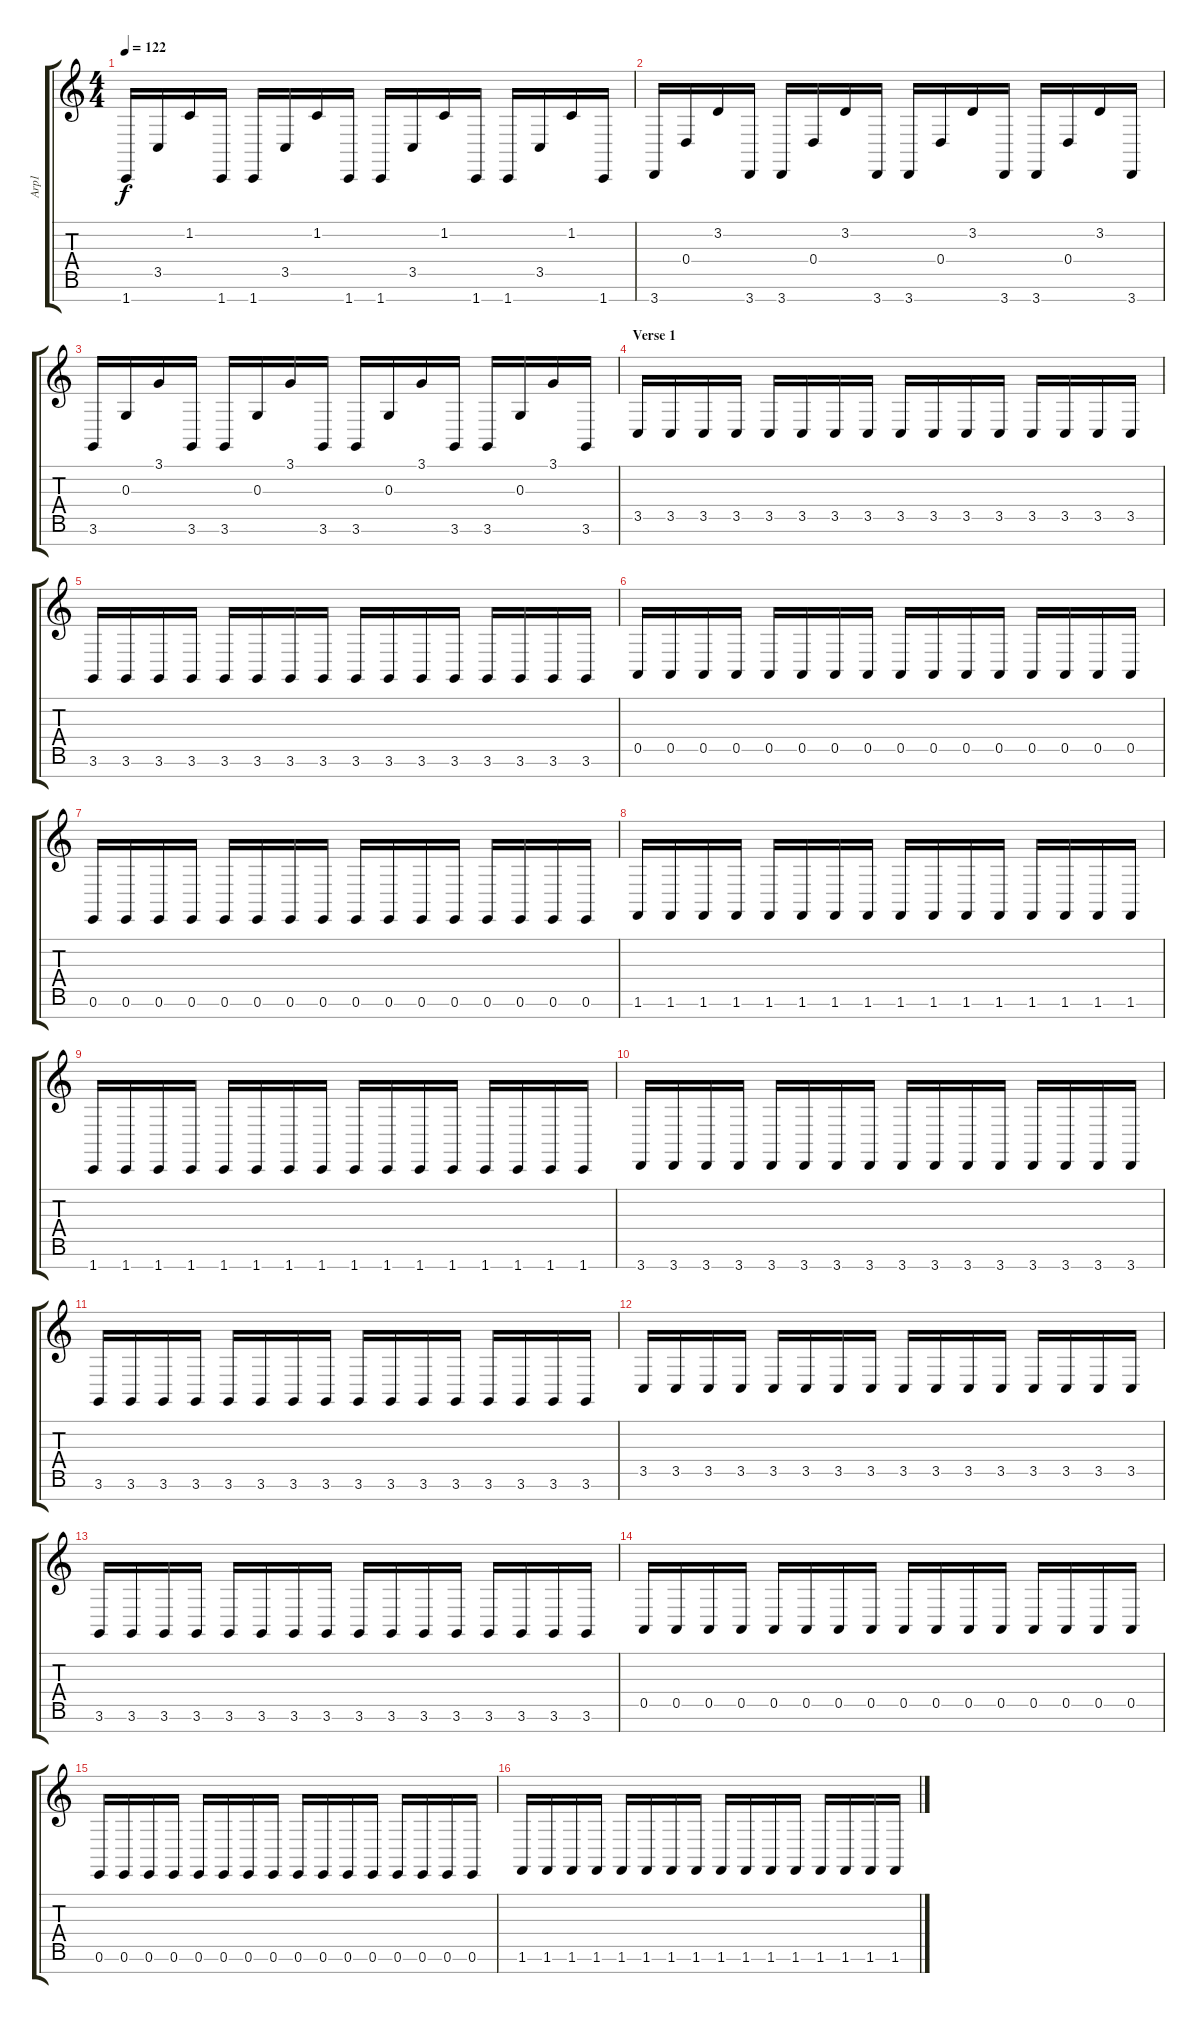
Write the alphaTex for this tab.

\track ("Arp1" "Arp1") {instrument lead8bassandlead}
\staff {score tabs}
\tuning (E4 B3 G3 D3 A2 E2 B1) {hide}
\ts (4 4)
\tempo 122
\clef g2
\ks c
1.7.16{dy f} 3.5.16 1.2.16 1.7.16 1.7.16 3.5.16 1.2.16 1.7.16 1.7.16 3.5.16 1.2.16 1.7.16 1.7.16 3.5.16 1.2.16 1.7.16 |
3.7.16 0.4.16 3.2.16 3.7.16 3.7.16 0.4.16 3.2.16 3.7.16 3.7.16 0.4.16 3.2.16 3.7.16 3.7.16 0.4.16 3.2.16 3.7.16 |
3.6.16 0.3.16 3.1.16 3.6.16 3.6.16 0.3.16 3.1.16 3.6.16 3.6.16 0.3.16 3.1.16 3.6.16 3.6.16 0.3.16 3.1.16 3.6.16 |
\section ("" "Verse 1")
3.5.16{volume 6} 3.5.16 3.5.16 3.5.16 3.5.16 3.5.16 3.5.16 3.5.16 3.5.16 3.5.16 3.5.16 3.5.16 3.5.16 3.5.16 3.5.16 3.5.16 |
3.6.16 3.6.16 3.6.16 3.6.16 3.6.16 3.6.16 3.6.16 3.6.16 3.6.16 3.6.16 3.6.16 3.6.16 3.6.16 3.6.16 3.6.16 3.6.16 |
0.5.16 0.5.16 0.5.16 0.5.16 0.5.16 0.5.16 0.5.16 0.5.16 0.5.16 0.5.16 0.5.16 0.5.16 0.5.16 0.5.16 0.5.16 0.5.16 |
0.6.16 0.6.16 0.6.16 0.6.16 0.6.16 0.6.16 0.6.16 0.6.16 0.6.16 0.6.16 0.6.16 0.6.16 0.6.16 0.6.16 0.6.16 0.6.16 |
1.6.16 1.6.16 1.6.16 1.6.16 1.6.16 1.6.16 1.6.16 1.6.16 1.6.16 1.6.16 1.6.16 1.6.16 1.6.16 1.6.16 1.6.16 1.6.16 |
1.7.16 1.7.16 1.7.16 1.7.16 1.7.16 1.7.16 1.7.16 1.7.16 1.7.16 1.7.16 1.7.16 1.7.16 1.7.16 1.7.16 1.7.16 1.7.16 |
3.7.16 3.7.16 3.7.16 3.7.16 3.7.16 3.7.16 3.7.16 3.7.16 3.7.16 3.7.16 3.7.16 3.7.16 3.7.16 3.7.16 3.7.16 3.7.16 |
3.6.16 3.6.16 3.6.16 3.6.16 3.6.16 3.6.16 3.6.16 3.6.16 3.6.16 3.6.16 3.6.16 3.6.16 3.6.16 3.6.16 3.6.16 3.6.16 |
3.5.16{volume 6} 3.5.16 3.5.16 3.5.16 3.5.16 3.5.16 3.5.16 3.5.16 3.5.16 3.5.16 3.5.16 3.5.16 3.5.16 3.5.16 3.5.16 3.5.16 |
3.6.16 3.6.16 3.6.16 3.6.16 3.6.16 3.6.16 3.6.16 3.6.16 3.6.16 3.6.16 3.6.16 3.6.16 3.6.16 3.6.16 3.6.16 3.6.16 |
0.5.16 0.5.16 0.5.16 0.5.16 0.5.16 0.5.16 0.5.16 0.5.16 0.5.16 0.5.16 0.5.16 0.5.16 0.5.16 0.5.16 0.5.16 0.5.16 |
0.6.16 0.6.16 0.6.16 0.6.16 0.6.16 0.6.16 0.6.16 0.6.16 0.6.16 0.6.16 0.6.16 0.6.16 0.6.16 0.6.16 0.6.16 0.6.16 |
1.6.16 1.6.16 1.6.16 1.6.16 1.6.16 1.6.16 1.6.16 1.6.16 1.6.16 1.6.16 1.6.16 1.6.16 1.6.16 1.6.16 1.6.16 1.6.16
